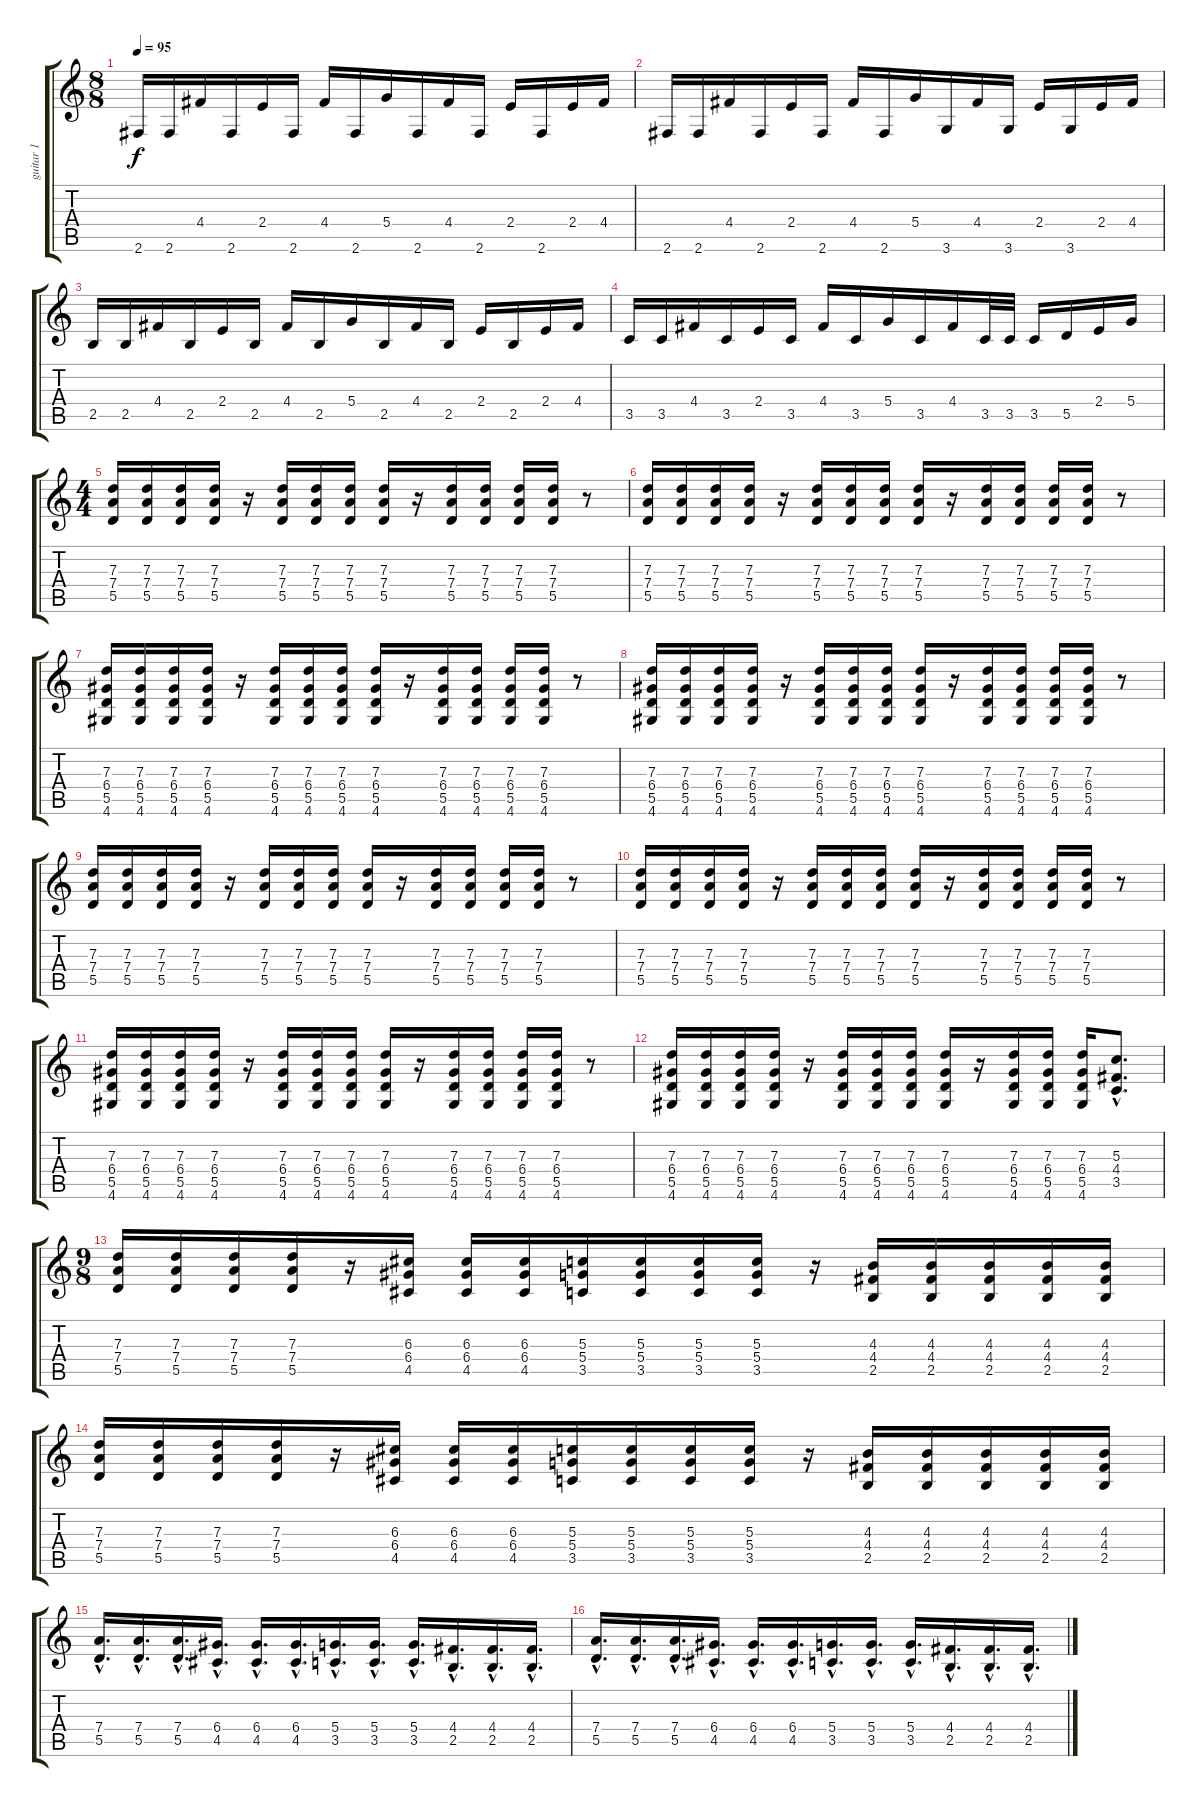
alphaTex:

\track ("guitar 1" "guitar 1") {instrument distortionguitar}
\staff {score tabs}
\tuning (E4 B3 G3 D3 A2 E2) {hide}
\ts (8 8)
\tempo 95
\clef g2
\ks c
2.6.16{dy f} 2.6.16 4.4.16 2.6.16 2.4.16 2.6.16 4.4.16 2.6.16 5.4.16 2.6.16 4.4.16 2.6.16 2.4.16 2.6.16 2.4.16 4.4.16 |
2.6.16 2.6.16 4.4.16 2.6.16 2.4.16 2.6.16 4.4.16 2.6.16 5.4.16 3.6.16 4.4.16 3.6.16 2.4.16 3.6.16 2.4.16 4.4.16 |
2.5.16 2.5.16 4.4.16 2.5.16 2.4.16 2.5.16 4.4.16 2.5.16 5.4.16 2.5.16 4.4.16 2.5.16 2.4.16 2.5.16 2.4.16 4.4.16 |
3.5.16 3.5.16 4.4.16 3.5.16 2.4.16 3.5.16 4.4.16 3.5.16 5.4.16 3.5.16 4.4.16 3.5.32 3.5.32 3.5.16 5.5.16 2.4.16 5.4.16 |
\ts (4 4)
(7.3 7.4 5.5).16 (7.3 7.4 5.5).16 (7.3 7.4 5.5).16 (7.3 7.4 5.5).16 r.16 (7.3 7.4 5.5).16 (7.3 7.4 5.5).16 (7.3 7.4 5.5).16 (7.3 7.4 5.5).16 r.16 (7.3 7.4 5.5).16 (7.3 7.4 5.5).16 (7.3 7.4 5.5).16 (7.3 7.4 5.5).16 r.8 |
(7.3 7.4 5.5).16 (7.3 7.4 5.5).16 (7.3 7.4 5.5).16 (7.3 7.4 5.5).16 r.16 (7.3 7.4 5.5).16 (7.3 7.4 5.5).16 (7.3 7.4 5.5).16 (7.3 7.4 5.5).16 r.16 (7.3 7.4 5.5).16 (7.3 7.4 5.5).16 (7.3 7.4 5.5).16 (7.3 7.4 5.5).16 r.8 |
(7.3 6.4 5.5 4.6).16 (7.3 6.4 5.5 4.6).16 (7.3 6.4 5.5 4.6).16 (7.3 6.4 5.5 4.6).16 r.16 (7.3 6.4 5.5 4.6).16 (7.3 6.4 5.5 4.6).16 (7.3 6.4 5.5 4.6).16 (7.3 6.4 5.5 4.6).16 r.16 (7.3 6.4 5.5 4.6).16 (7.3 6.4 5.5 4.6).16 (7.3 6.4 5.5 4.6).16 (7.3 6.4 5.5 4.6).16 r.8 |
(7.3 6.4 5.5 4.6).16 (7.3 6.4 5.5 4.6).16 (7.3 6.4 5.5 4.6).16 (7.3 6.4 5.5 4.6).16 r.16 (7.3 6.4 5.5 4.6).16 (7.3 6.4 5.5 4.6).16 (7.3 6.4 5.5 4.6).16 (7.3 6.4 5.5 4.6).16 r.16 (7.3 6.4 5.5 4.6).16 (7.3 6.4 5.5 4.6).16 (7.3 6.4 5.5 4.6).16 (7.3 6.4 5.5 4.6).16 r.8 |
(7.3 7.4 5.5).16 (7.3 7.4 5.5).16 (7.3 7.4 5.5).16 (7.3 7.4 5.5).16 r.16 (7.3 7.4 5.5).16 (7.3 7.4 5.5).16 (7.3 7.4 5.5).16 (7.3 7.4 5.5).16 r.16 (7.3 7.4 5.5).16 (7.3 7.4 5.5).16 (7.3 7.4 5.5).16 (7.3 7.4 5.5).16 r.8 |
(7.3 7.4 5.5).16 (7.3 7.4 5.5).16 (7.3 7.4 5.5).16 (7.3 7.4 5.5).16 r.16 (7.3 7.4 5.5).16 (7.3 7.4 5.5).16 (7.3 7.4 5.5).16 (7.3 7.4 5.5).16 r.16 (7.3 7.4 5.5).16 (7.3 7.4 5.5).16 (7.3 7.4 5.5).16 (7.3 7.4 5.5).16 r.8 |
(7.3 6.4 5.5 4.6).16 (7.3 6.4 5.5 4.6).16 (7.3 6.4 5.5 4.6).16 (7.3 6.4 5.5 4.6).16 r.16 (7.3 6.4 5.5 4.6).16 (7.3 6.4 5.5 4.6).16 (7.3 6.4 5.5 4.6).16 (7.3 6.4 5.5 4.6).16 r.16 (7.3 6.4 5.5 4.6).16 (7.3 6.4 5.5 4.6).16 (7.3 6.4 5.5 4.6).16 (7.3 6.4 5.5 4.6).16 r.8 |
(7.3 6.4 5.5 4.6).16 (7.3 6.4 5.5 4.6).16 (7.3 6.4 5.5 4.6).16 (7.3 6.4 5.5 4.6).16 r.16 (7.3 6.4 5.5 4.6).16 (7.3 6.4 5.5 4.6).16 (7.3 6.4 5.5 4.6).16 (7.3 6.4 5.5 4.6).16 r.16 (7.3 6.4 5.5 4.6).16 (7.3 6.4 5.5 4.6).16 (7.3 6.4 5.5 4.6).16 (5.3{hac} 4.4{hac} 3.5{hac}).8{d} |
\ts (9 8)
(7.3 7.4 5.5).16 (7.3 7.4 5.5).16 (7.3 7.4 5.5).16 (7.3 7.4 5.5).16 r.16 (6.3 6.4 4.5).16 (6.3 6.4 4.5).16 (6.3 6.4 4.5).16 (5.3 5.4 3.5).16 (5.3 5.4 3.5).16 (5.3 5.4 3.5).16 (5.3 5.4 3.5).16 r.16 (4.3 4.4 2.5).16 (4.3 4.4 2.5).16 (4.3 4.4 2.5).16 (4.3 4.4 2.5).16 (4.3 4.4 2.5).16 |
(7.3 7.4 5.5).16 (7.3 7.4 5.5).16 (7.3 7.4 5.5).16 (7.3 7.4 5.5).16 r.16 (6.3 6.4 4.5).16 (6.3 6.4 4.5).16 (6.3 6.4 4.5).16 (5.3 5.4 3.5).16 (5.3 5.4 3.5).16 (5.3 5.4 3.5).16 (5.3 5.4 3.5).16 r.16 (4.3 4.4 2.5).16 (4.3 4.4 2.5).16 (4.3 4.4 2.5).16 (4.3 4.4 2.5).16 (4.3 4.4 2.5).16 |
(7.4{hac} 5.5{hac}).16{d} (7.4{hac} 5.5{hac}).16{d} (7.4{hac} 5.5{hac}).16{d} (6.4{hac} 4.5{hac}).16{d} (6.4{hac} 4.5{hac}).16{d} (6.4{hac} 4.5{hac}).16{d} (5.4{hac} 3.5{hac}).16{d} (5.4{hac} 3.5{hac}).16{d} (5.4{hac} 3.5{hac}).16{d} (4.4{hac} 2.5{hac}).16{d} (4.4{hac} 2.5{hac}).16{d} (4.4{hac} 2.5{hac}).16{d} |
(7.4{hac} 5.5{hac}).16{d} (7.4{hac} 5.5{hac}).16{d} (7.4{hac} 5.5{hac}).16{d} (6.4{hac} 4.5{hac}).16{d} (6.4{hac} 4.5{hac}).16{d} (6.4{hac} 4.5{hac}).16{d} (5.4{hac} 3.5{hac}).16{d} (5.4{hac} 3.5{hac}).16{d} (5.4{hac} 3.5{hac}).16{d} (4.4{hac} 2.5{hac}).16{d} (4.4{hac} 2.5{hac}).16{d} (4.4{hac} 2.5{hac}).16{d}
